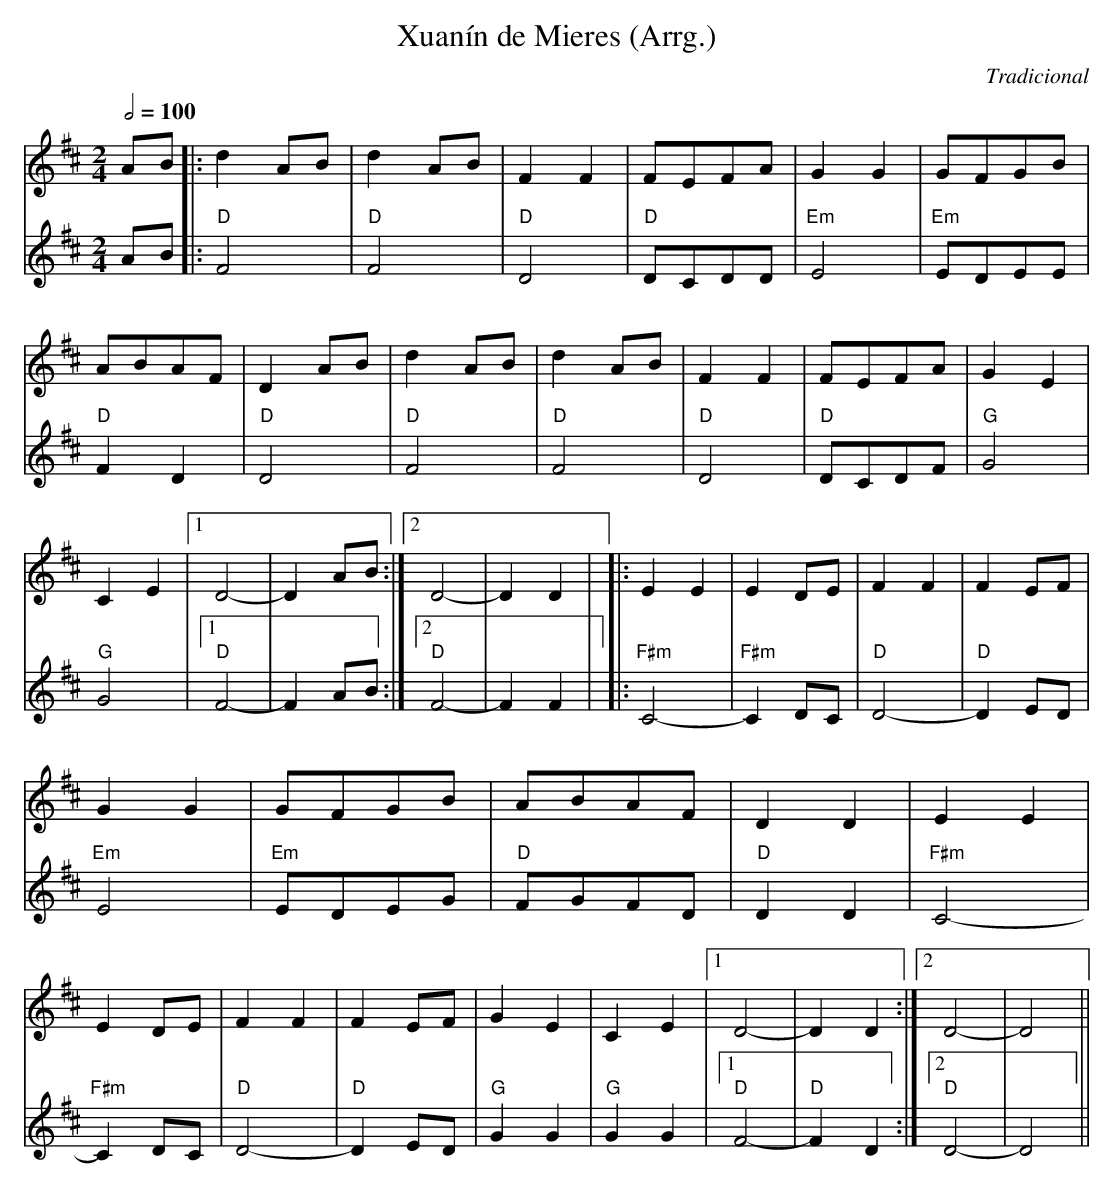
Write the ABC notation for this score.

X:1
T:Xuanín de Mieres (Arrg.)
C:Tradicional
E:2 Voces
M:2/4
L:1/4
Q:2/4=100
K:D
V:1
A/B/|:dA/B/|dA/B/|FF|F/E/F/A/|GG|G/F/G/B/|A/B/A/F/|DA/B/|
dA/B/|dA/B/|FF|F/E/F/A/|GE|CE|[1 D2-|D A/B/:|[2 D2-|D D|
|:EE|ED/E/|FF|FE/F/|GG|G/F/G/B/|A/B/A/F/|DD|
EE|ED/E/|FF|FE/F/|GE|CE|[1 D2-|D D:|[2 D2-|D2||!
V:2
A/B/|:"D"F2|"D"F2|"D"D2|"D"D/C/D/D/|"Em"E2|"Em"E/D/E/E/|"D"FD|"D"D2|
"D"F2|"D"F2|"D"D2|"D"D/C/D/F/|"G"G2|"G"G2|[1 "D"F2-|F A/B/:|[2 "D"F2-|F F|
|:"F#m"C2-|"F#m"C D/C/|"D"D2-|"D"D E/D/|"Em"E2|"Em"E/D/E/G/|"D"F/G/F/D/|"D"DD|
"F#m"C2-|"F#m"C D/C/|"D"D2-|"D"D E/D/|"G"GG|"G"GG|[1 "D"F2-|"D"F D:|[2 "D"D2-|D2||
